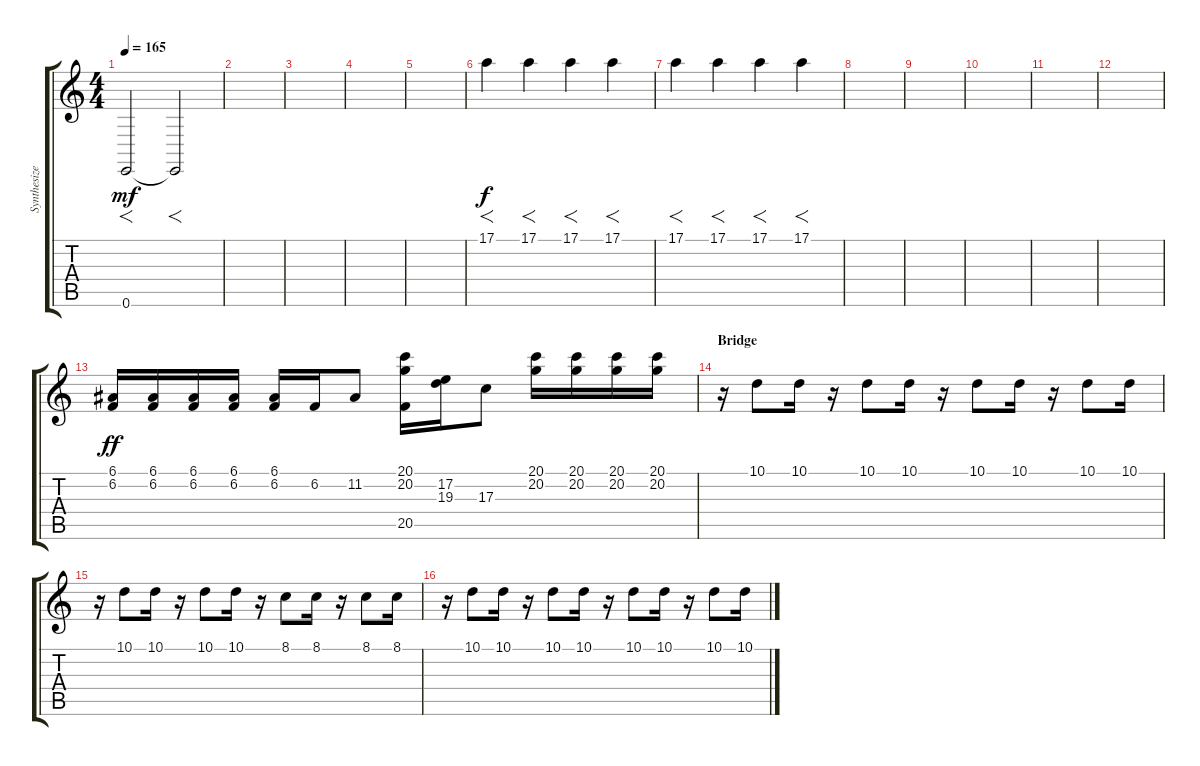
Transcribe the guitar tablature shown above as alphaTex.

\track ("Synthesizer" "Synthesize") {instrument pad6metallic}
\staff {score tabs}
\tuning (E4 B3 G3 D3 A2 E2) {hide}
\ts (4 4)
\tempo 165
\clef g2
\ks c
0.6{t}.2{f dy mf} 0.6{t}.2{f} |
|
|
|
|
17.1.4{f dy f} 17.1.4{f} 17.1.4{f} 17.1.4{f} |
17.1.4{f} 17.1.4{f} 17.1.4{f} 17.1.4{f} |
|
|
|
|
|
(6.1 6.2).16{dy ff} (6.1 6.2).16 (6.1 6.2).16 (6.1 6.2).16 (6.1 6.2).16 6.2.16 11.2.8 (20.1 20.2 20.5).16 (17.2 19.3).16 17.3.8 (20.1 20.2).16 (20.1 20.2).16 (20.1 20.2).16 (20.1 20.2).16 |
\section ("" "Bridge")
r.16 10.1.8 10.1.16 r.16 10.1.8 10.1.16 r.16 10.1.8 10.1.16 r.16 10.1.8 10.1.16 |
r.16 10.1.8 10.1.16 r.16 10.1.8 10.1.16 r.16 8.1.8 8.1.16 r.16 8.1.8 8.1.16 |
r.16 10.1.8 10.1.16 r.16 10.1.8 10.1.16 r.16 10.1.8 10.1.16 r.16 10.1.8 10.1.16
